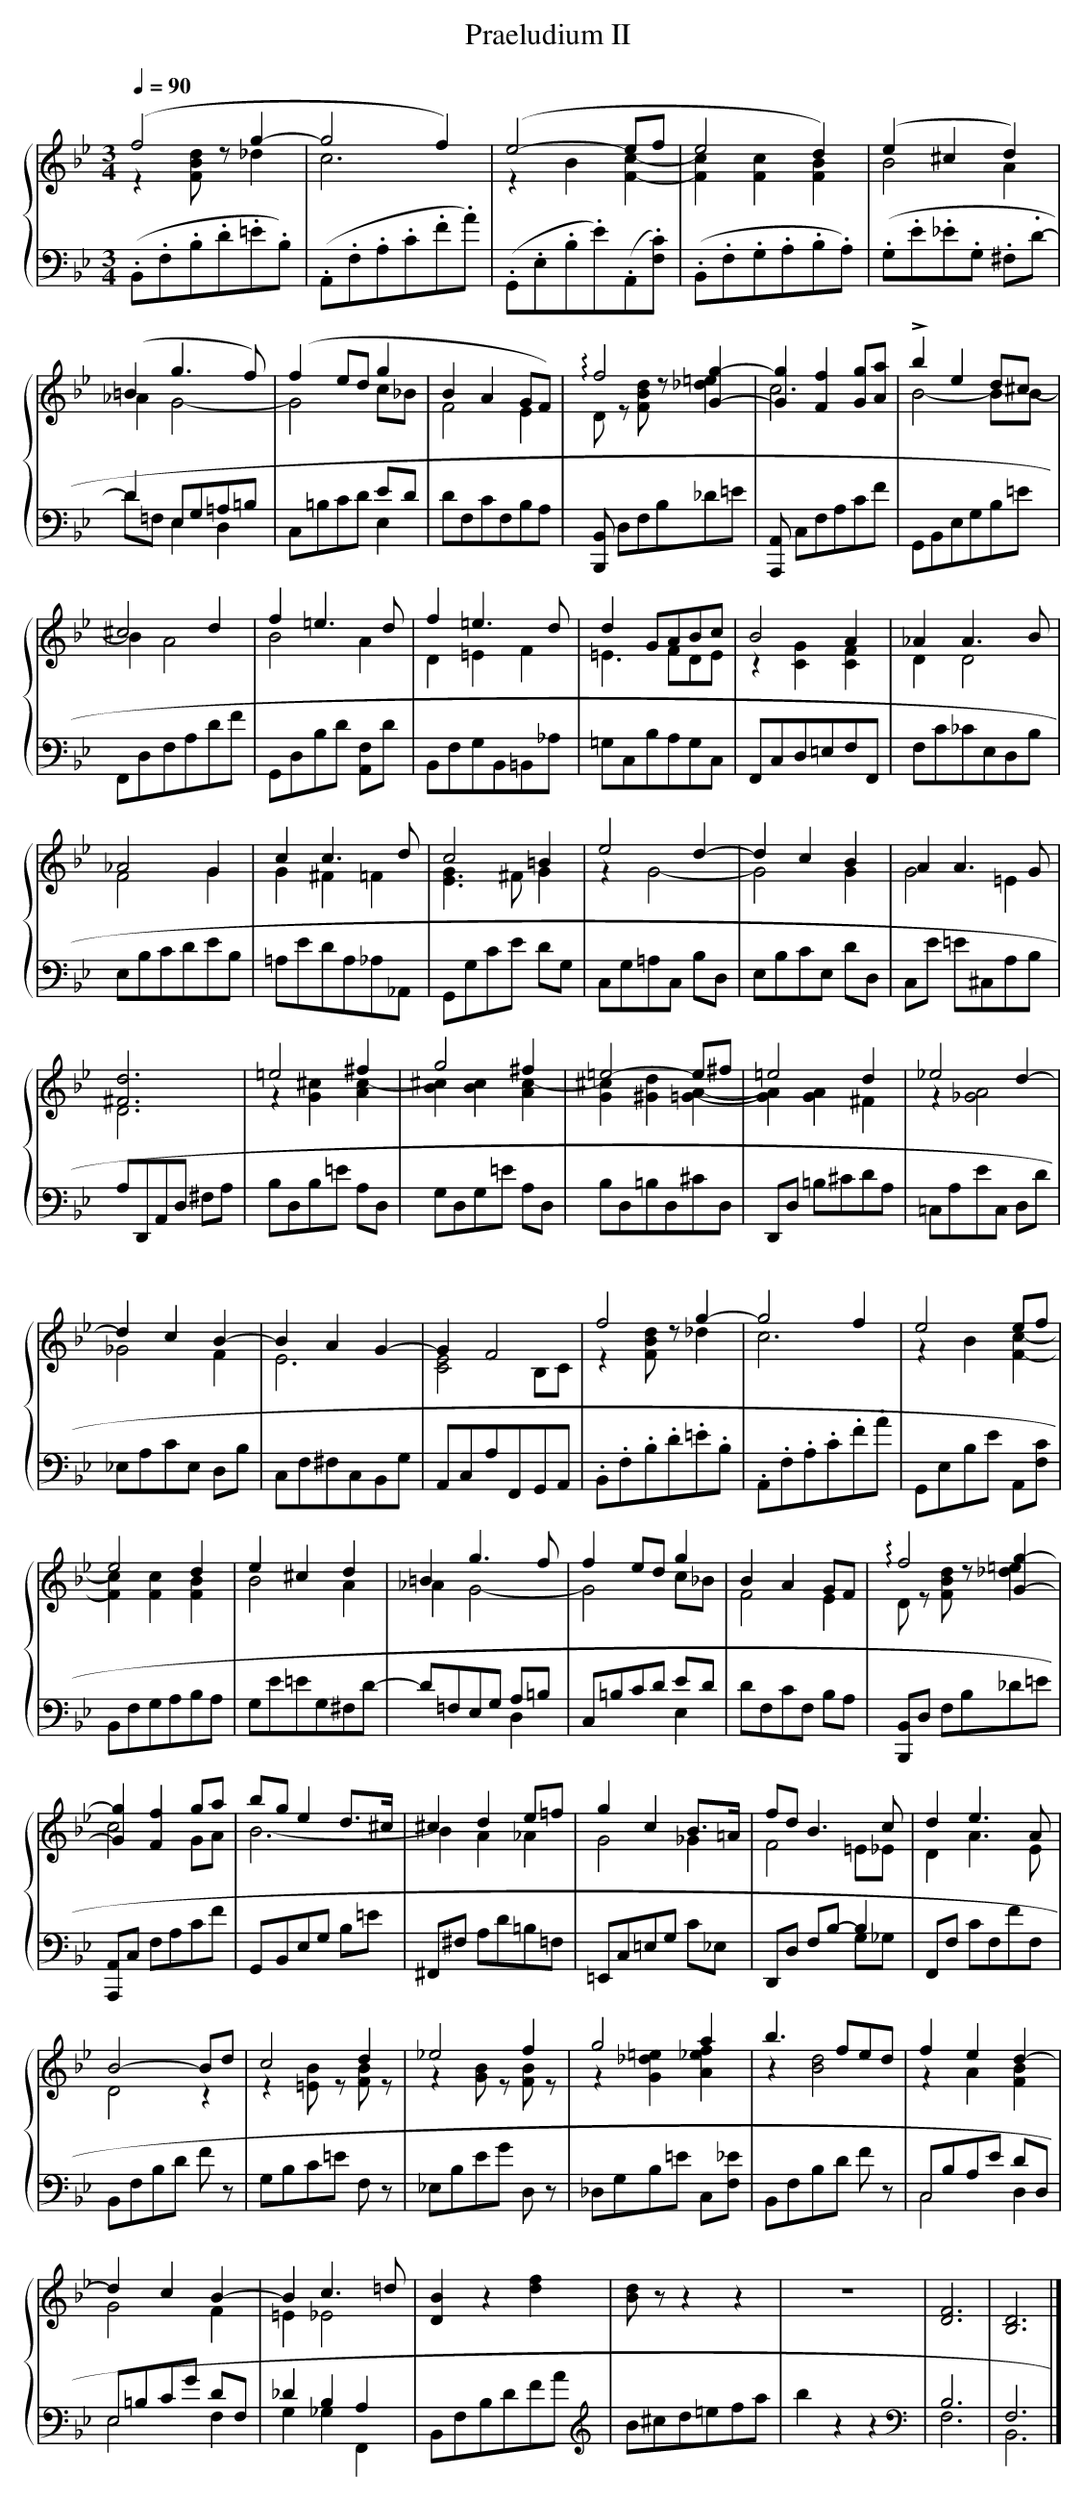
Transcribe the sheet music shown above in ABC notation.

X:1-1
T:Praeludium II
Q:"Allegretto"
M:3/4
L:1/4
%%staves {(1 2) 3}
K:Bb
Q:1/4=90
V:1 treble
(f2g-|g2f)|(e2-e/f/|e2d)|(e^cd)|
V:2
z[FBd]/z/_d|c3|zB[Fc]-|[Fc][Fc][FB]|B2A|
V:3 bass
L:1/8
(.B,,.F,.B,.D.=E.B,)|(.A,,.F,.A,.C.F.A)|\
	(.G,,.E,.B,.E)(.A,,.[F,C])|(.B,,.F,.G,.A,.B,.A,)|\
	(.G,.E._E.G, .^F,.D-|
V:1
(=Bg3/f/)|(fe/d/g|BAG/F/)|!arpeggio!f2[Gg]-|\
	[Gg][Ff][Gg]/[Aa]/|!>!bed/^c/|
V:2
_AG2-|G2c/_B/|F2E|D/z/ [FBd]/z/[_d=e]|c3|B2-B/B/-|
V:3
D2E,G,=A,=B,&D=F,E,2D,2|x4ED&C,=B,CDE,2|\
	DF,CF,B,A,|[B,,,B,,] D,F,B,_D=E|\
	[A,,,A,,] C,F,A,CF|G,,B,,E,G,B,=E|
V:1
^c2d|f=e>d|f=e>d|dG/A/B/c/|B2A|_AA>B|
V:2
BA2|B2A|D=EF|=E3/F/D/E/|z[CG][CF]|DD2|
V:3
F,,D,F,A,DF|G,,D,B,D [A,,F,]D|B,,F,G,B,,=B,,_A,|\
	=G,C,B,A,G,C,|F,,C,D,=E,F,F,,|F,C_CE,D,B,|
V:1
_A2G|cc>d|c2=B|e2d-|dcB|AA>G|
V:2
F2G|G^F=F|[EG]>^FG|zG2-|G2G|G2=E|
V:3
E,B,CDEB,|=A,EDA,_A,_A,,|G,,G,CE DG,|\
	C,G,=A,C, B,D,|E,B,CE, DD,|C,E =E^C,A,B,|
V:1
[^Fd]3|=e2^f|g2^f|=e2-e/^f/|=e2d|_e2d-|
V:2
D3|z[G^c][Ac-]|[B^c][Bc][Ac-]|[G^c][^Gd][=GA]-|\
	[GA][GA]^F|z[_GA]2|
V:3
A,D,,A,,D, ^F,A,|B,D,B,=E A,D,|G,D,G,=E A,D,|\
	B,D,=B,D,^CD,|D,,D, =B,^CDA,|=C,A,EC, D,D|
V:1
dcB-|BAG-|GF2|f2g-|g2f|e2e/f/|
V:2
_G2F|E3|[CE]2B,/C/|z[FBd]/z/_d|c3|zB[Fc]-|
V:3
_E,A,CE, D,B,|C,F,^F,C,B,,G,|A,,C,A,F,,G,,A,,|\
	.B,,.F,.B,.D.=E.B,|.A,,.F,.A,.C.F.A|\
	G,,E,B,E A,,[F,C]|
V:1
e2d|e^cd|=Bg>f|fe/d/g|BAG/F/|!arpeggio!f2[Gg]-|
V:2
[Fc][Fc][FB]|B2A|_AG2-|G2c/_B/|F2E|D/z/ [FBd]/z/[_d=e]|
V:3
B,,F,G,A,B,A,|G,E=EG,^F,D-|D=F,E,G, A,=B,&x4D,2|\
	C,=B,CD ED&x4E,2|\
	DF,CF, B,A,|[B,,,B,,]D, F,B,_D=E|
V:1
[Gg][Ff]g/a/|b/g/ed/>^c/|^cde/=f/|gcB/>=A/|f/d/B>c|de>A|
V:2
c2G/A/|B3-|BA_A|G2_G|F2=E/_E/|DA>E|
V:3
[A,,,A,,]C, F,A,CF|G,,B,,E,G, B,=E|\
	^F,,^F, A,D=B,=F,|=E,,C,=E,G, C_E,|\
	D,,D, F,B,-B,2&x4 G,_G,|F,,F, CF,FF,|
V:1
B2-B/d/|c2d|_e2f|g2a|b3/f/e/d/|fed-|
V:2
D2z|z[=EB]/z/ [FB]/z/|z[GB]/z/ [FB]/z/|\
	z[G_d=e][A_ef]|z[Bd]2|zA[FB]|
V:3
B,,F,B,D Fz|G,B,C=E F,z|_E,B,EG D,z|\
	_D,G,B,=E C,[F,_E]|B,,F,B,D Fz|C,B,A,E DD,&C,4D,2|
V:1
dcB-|Bc>=d|[DB]z[df]|[Bd]/z/zz|z3|[DF]3|[B,D]3|]
V:2
G2F|=E_E2|x3|x3|x3|x3|x3|]
V:3
E,=B,CG DF,&E,4F,2|_D2B,2A,2&G,2_G,2F,,2|\
	B,,F,B,DFA[K:treble]|B^cd=efa|b2z2z2[K:bass]|\
	B,6&F,6|F,6&B,,6|]
